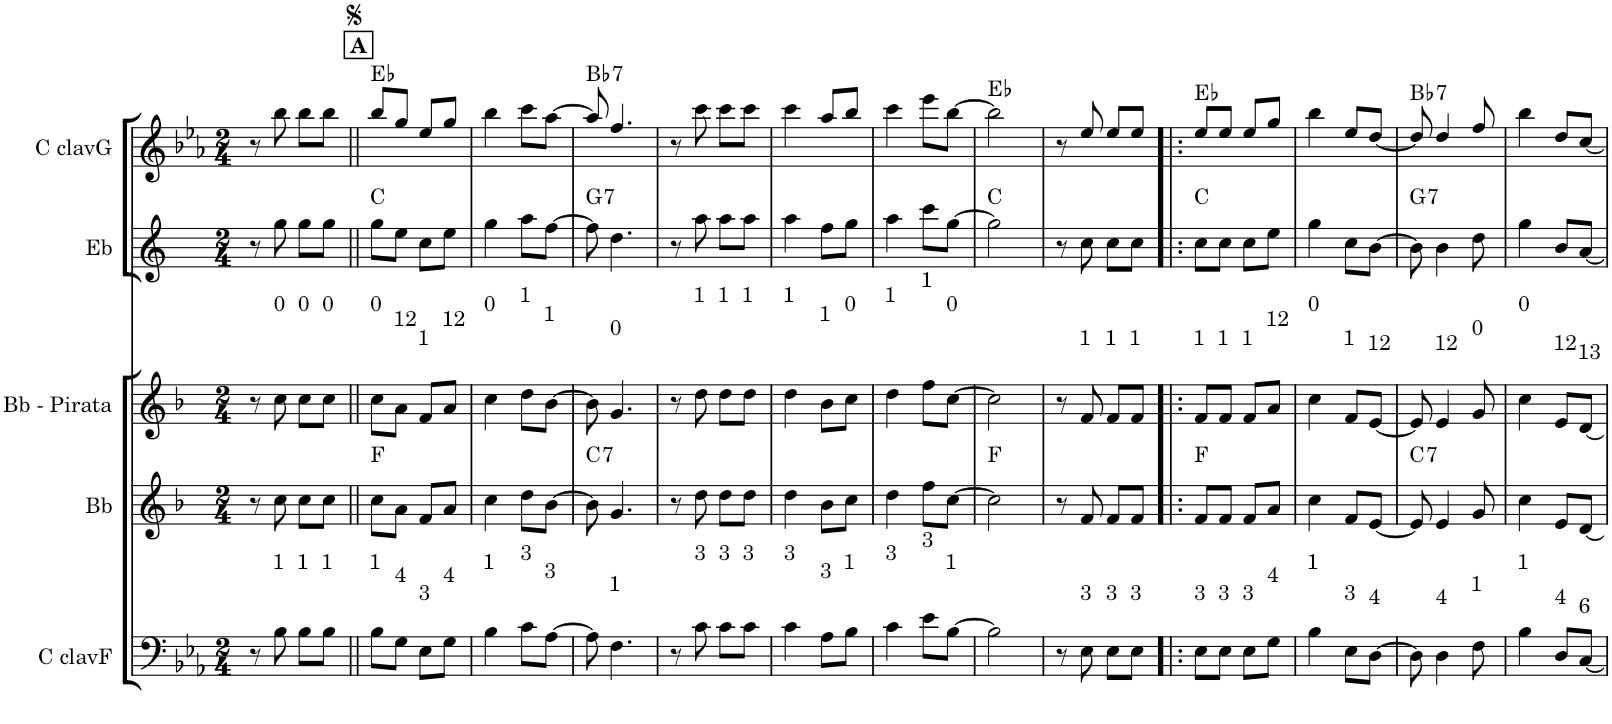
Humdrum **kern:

**kern	**kern	**harte	**kern	**kern	**harte	**kern	**harte
*part5	*part4	*part4	*part3	*part2	*part2	*part1	*part1
*staff5	*staff4	*	*staff3	*staff2	*	*staff1	*
*I"C clavF	*I"Bb	*	*I"Bb - Pirata	*I"Eb	*	*I"C clavG	*
*clefF4	*clefG2	*	*clefG2	*clefG2	*	*clefG2	*
*	*Trd1c2	*	*Trd1c2	*Trd5c9	*	*	*
*k[b-e-a-]	*k[b-]	*	*k[b-]	*k[]	*	*k[b-e-a-]	*
*E-:	*F:	*	*F:	*	*	*E-:	*
*M2/4	*M2/4	*	*M2/4	*M2/4	*	*M2/4	*
=1	=1	=1	=1	=1	=1	=1	=1
8r	8r	.	8r	8r	.	8r	.
!	!	!	!LO:TX:a:t=0	!	!	!	!
!LO:TX:a:t=1	!	!	!	!	!	!	!
8B-\	8cc\	.	8cc\	8gg\	.	8bb-\	.
!	!	!	!LO:TX:a:t=0	!	!	!	!
!LO:TX:a:t=1	!	!	!	!	!	!	!
8B-\L	8cc\L	.	8cc\L	8gg\L	.	8bb-\L	.
!	!	!	!LO:TX:a:t=0	!	!	!	!
!LO:TX:a:t=1	!	!	!	!	!	!	!
8B-\J	8cc\J	.	8cc\J	8gg\J	.	8bb-\J	.
!!LO:REH:place=s1:a:B:cj:t=A
=2||	=2||	=2||	=2||	=2||	=2||	=2||	=2||
!	!	!	!LO:TX:a:t=0	!	!	!	!
!LO:TX:a:t=1	!	!	!	!	!	!	!
8B-\L	8cc\L	F:maj	8cc\L	8gg\L	C:maj	8bb-/L	Eb:maj
!	!	!	!LO:TX:a:t=12	!	!	!	!
!LO:TX:a:t=4	!	!	!	!	!	!	!
8G\J	8a\J	.	8a\J	8ee\J	.	8gg/J	.
!	!	!	!LO:TX:a:t=1	!	!	!	!
!LO:TX:a:t=3	!	!	!	!	!	!	!
8E-\L	8f/L	.	8f/L	8cc\L	.	8ee-/L	.
!	!	!	!LO:TX:a:t=12	!	!	!	!
!LO:TX:a:t=4	!	!	!	!	!	!	!
8G\J	8a/J	.	8a/J	8ee\J	.	8gg/J	.
=3	=3	=3	=3	=3	=3	=3	=3
!	!	!	!LO:TX:a:t=0	!	!	!	!
!LO:TX:a:t=1	!	!	!	!	!	!	!
4B-\	4cc\	.	4cc\	4gg\	.	4bb-\	.
!	!	!	!LO:TX:a:t=1	!	!	!	!
!LO:TX:a:t=3	!	!	!	!	!	!	!
8c\L	8dd\L	.	8dd\L	8aa\L	.	8ccc\L	.
!	!	!	!LO:TX:a:t=1	!	!	!	!
!LO:TX:a:t=3	!	!	!	!	!	!	!
[>8A-\J	[>8b-\J	.	[>8b-\J	[>8ff\J	.	[>8aa-\J	.
=4	=4	=4	=4	=4	=4	=4	=4
!	!	!LO:H:kt=7	!	!	!LO:H:kt=7	!	!LO:H:kt=7
8A-\]	8b-\]	C:7	8b-\]	8ff\]	G:7	8aa-/]	Bb:7
!	!	!	!LO:TX:a:t=0	!	!	!	!
!LO:TX:a:t=1	!	!	!	!	!	!	!
4.F\	4.g/	.	4.g/	4.dd\	.	4.ff/	.
=5	=5	=5	=5	=5	=5	=5	=5
8r	8r	.	8r	8r	.	8r	.
!	!	!	!LO:TX:a:t=1	!	!	!	!
!LO:TX:a:t=3	!	!	!	!	!	!	!
8c\	8dd\	.	8dd\	8aa\	.	8ccc\	.
!	!	!	!LO:TX:a:t=1	!	!	!	!
!LO:TX:a:t=3	!	!	!	!	!	!	!
8c\L	8dd\L	.	8dd\L	8aa\L	.	8ccc\L	.
!	!	!	!LO:TX:a:t=1	!	!	!	!
!LO:TX:a:t=3	!	!	!	!	!	!	!
8c\J	8dd\J	.	8dd\J	8aa\J	.	8ccc\J	.
=6	=6	=6	=6	=6	=6	=6	=6
!	!	!	!LO:TX:a:t=1	!	!	!	!
!LO:TX:a:t=3	!	!	!	!	!	!	!
4c\	4dd\	.	4dd\	4aa\	.	4ccc\	.
!	!	!	!LO:TX:a:t=1	!	!	!	!
!LO:TX:a:t=3	!	!	!	!	!	!	!
8A-\L	8b-\L	.	8b-\L	8ff\L	.	8aa-/L	.
!	!	!	!LO:TX:a:t=0	!	!	!	!
!LO:TX:a:t=1	!	!	!	!	!	!	!
8B-\J	8cc\J	.	8cc\J	8gg\J	.	8bb-/J	.
=7	=7	=7	=7	=7	=7	=7	=7
!	!	!	!LO:TX:a:t=1	!	!	!	!
!LO:TX:a:t=3	!	!	!	!	!	!	!
4c\	4dd\	.	4dd\	4aa\	.	4ccc\	.
!	!	!	!LO:TX:a:t=1	!	!	!	!
!LO:TX:a:t=3	!	!	!	!	!	!	!
8e-\L	8ff\L	.	8ff\L	8ccc\L	.	8eee-\L	.
!	!	!	!LO:TX:a:t=0	!	!	!	!
!LO:TX:a:t=1	!	!	!	!	!	!	!
[>8B-\J	[>8cc\J	.	[>8cc\J	[>8gg\J	.	[>8bb-\J	.
=8	=8	=8	=8	=8	=8	=8	=8
2B-\]	2cc\]	F:maj	2cc\]	2gg\]	C:maj	2bb-\]	Eb:maj
=9	=9	=9	=9	=9	=9	=9	=9
8r	8r	.	8r	8r	.	8r	.
!	!	!	!LO:TX:a:t=1	!	!	!	!
!LO:TX:a:t=3	!	!	!	!	!	!	!
8E-\	8f/	.	8f/	8cc\	.	8ee-/	.
!	!	!	!LO:TX:a:t=1	!	!	!	!
!LO:TX:a:t=3	!	!	!	!	!	!	!
8E-\L	8f/L	.	8f/L	8cc\L	.	8ee-/L	.
!	!	!	!LO:TX:a:t=1	!	!	!	!
!LO:TX:a:t=3	!	!	!	!	!	!	!
8E-\J	8f/J	.	8f/J	8cc\J	.	8ee-/J	.
=10!|:	=10!|:	=10!|:	=10!|:	=10!|:	=10!|:	=10!|:	=10!|:
!	!	!	!LO:TX:a:t=1	!	!	!	!
!LO:TX:a:t=3	!	!	!	!	!	!	!
8E-\L	8f/L	F:maj	8f/L	8cc\L	C:maj	8ee-/L	Eb:maj
!	!	!	!LO:TX:a:t=1	!	!	!	!
!LO:TX:a:t=3	!	!	!	!	!	!	!
8E-\J	8f/J	.	8f/J	8cc\J	.	8ee-/J	.
!	!	!	!LO:TX:a:t=1	!	!	!	!
!LO:TX:a:t=3	!	!	!	!	!	!	!
8E-\L	8f/L	.	8f/L	8cc\L	.	8ee-/L	.
!	!	!	!LO:TX:a:t=12	!	!	!	!
!LO:TX:a:t=4	!	!	!	!	!	!	!
8G\J	8a/J	.	8a/J	8ee\J	.	8gg/J	.
=11	=11	=11	=11	=11	=11	=11	=11
!	!	!	!LO:TX:a:t=0	!	!	!	!
!LO:TX:a:t=1	!	!	!	!	!	!	!
4B-\	4cc\	.	4cc\	4gg\	.	4bb-\	.
!	!	!	!LO:TX:a:t=1	!	!	!	!
!LO:TX:a:t=3	!	!	!	!	!	!	!
8E-\L	8f/L	.	8f/L	8cc\L	.	8ee-/L	.
!	!	!	!LO:TX:a:t=12	!	!	!	!
!LO:TX:a:t=4	!	!	!	!	!	!	!
[>8D\J	[<8e/J	.	[<8e/J	[>8b\J	.	[<8dd/J	.
=12	=12	=12	=12	=12	=12	=12	=12
!	!	!LO:H:kt=7	!	!	!LO:H:kt=7	!	!LO:H:kt=7
8D\]	8e/]	C:7	8e/]	8b\]	G:7	8dd/]	Bb:7
!	!	!	!LO:TX:a:t=12	!	!	!	!
!LO:TX:a:t=4	!	!	!	!	!	!	!
4D\	4e/	.	4e/	4b\	.	4dd/	.
!	!	!	!LO:TX:a:t=0	!	!	!	!
!LO:TX:a:t=1	!	!	!	!	!	!	!
8F\	8g/	.	8g/	8dd\	.	8ff/	.
=13	=13	=13	=13	=13	=13	=13	=13
!	!	!	!LO:TX:a:t=0	!	!	!	!
!LO:TX:a:t=1	!	!	!	!	!	!	!
4B-\	4cc\	.	4cc\	4gg\	.	4bb-\	.
!	!	!	!LO:TX:a:t=12	!	!	!	!
!LO:TX:a:t=4	!	!	!	!	!	!	!
8D/L	8e/L	.	8e/L	8b/L	.	8dd/L	.
!	!	!	!LO:TX:a:t=13	!	!	!	!
!LO:TX:a:t=6	!	!	!	!	!	!	!
[<8C/J	[<8d/J	.	[<8d/J	[<8a/J	.	[<8cc/J	.
=	=	=	=	=	=	=	=
*-	*-	*-	*-	*-	*-	*-	*-
